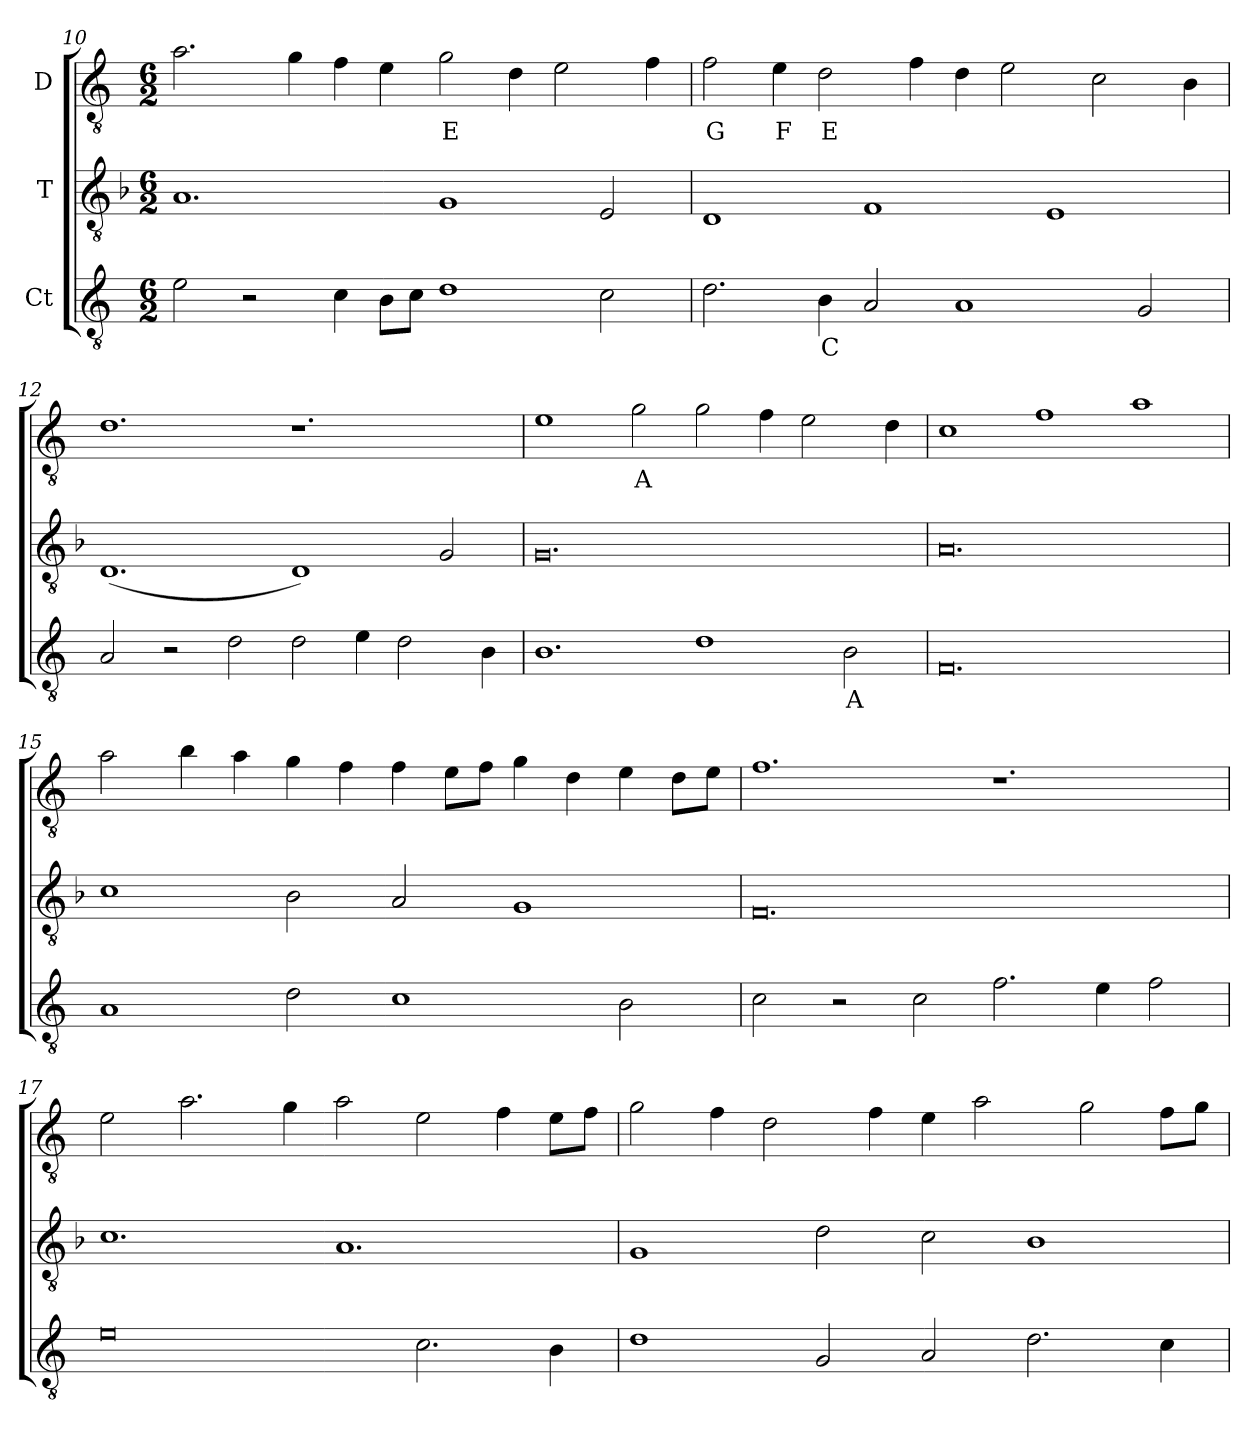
**kern	**text	**kern	**kern	**text
*part3	*part3	*part2	*part1	*part1
*staff3	*staff3	*staff2	*staff1	*staff1
*I"Ct	*	*I"T	*I"D	*
*clefGv2	*	*clefGv2	*clefGv2	*
*ITrd7c12	*	*ITrd7c12	*ITrd7c12	*
*k[]	*	*k[b-]	*k[]	*
*C:	*	*F:	*C:	*
*M6/2	*	*M6/2	*M6/2	*
=10	=10	=10	=10	=10
2Ei\	.	1.AAi/	2.Ai\	.
2r	.	.	.	.
.	.	.	4Gi\	.
4Ci\	.	.	4Fi\	.
8BBi\L	.	.	4Ei\	.
8Ci\J	.	.	.	.
!	!	!	!	!LO:LY:b:color=#000000
1Di\	.	1GGi/	2Gi\	E
.	.	.	4Di\	.
.	.	.	2Ei\	.
2Ci\	.	2EEi/	.	.
.	.	.	4Fi\	.
=11	=11	=11	=11	=11
!	!	!	!	!LO:LY:b:color=#000000
2.Di\	.	1DDi/	2Fi\	G
!	!	!	!	!LO:LY:b:color=#000000
.	.	.	4Ei\	F
!	!LO:LY:b:color=#000000	!	!	!
!	!	!	!	!LO:LY:b:color=#000000
4BBi\	C	.	2Di\	E
2AAi/	.	1FFi/	.	.
.	.	.	4Fi\	.
1AAi/	.	.	4Di\	.
.	.	.	2Ei\	.
.	.	1EEi/	.	.
.	.	.	2Ci\	.
2GGi/	.	.	.	.
.	.	.	4BBi\	.
=12	=12	=12	=12	=12
2AAi/	.	(1.DDi/	1.Di\	.
2r	.	.	.	.
2Di\	.	.	.	.
2Di\	.	1DDi/)	1.r	.
4Ei\	.	.	.	.
2Di\	.	.	.	.
.	.	2GGi/	.	.
4BBi\	.	.	.	.
!!LO:LB:g=z
=13	=13	=13	=13	=13
1.BBi/	.	0.GGi/	1Ei\	.
!	!	!	!	!LO:LY:b:color=#000000
.	.	.	2Gi\	A
1Di\	.	.	2Gi\	.
.	.	.	4Fi\	.
.	.	.	2Ei\	.
!	!LO:LY:b:color=#000000	!	!	!
2BBi\	A	.	.	.
.	.	.	4Di\	.
=14	=14	=14	=14	=14
0.FFi/	.	0.AAi/	1Ci\	.
.	.	.	1Fi\	.
.	.	.	1Ai\	.
=15	=15	=15	=15	=15
1AAi/	.	1Ci\	2Ai\	.
.	.	.	4Bi\	.
.	.	.	4Ai\	.
2Di\	.	2BB-i\	4Gi\	.
.	.	.	4Fi\	.
1Ci\	.	2AAi/	4Fi\	.
.	.	.	8Ei\L	.
.	.	.	8Fi\J	.
.	.	1GGi/	4Gi\	.
.	.	.	4Di\	.
2BBi\	.	.	4Ei\	.
.	.	.	8Di\L	.
.	.	.	8Ei\J	.
!!LO:LB:g=z
=16	=16	=16	=16	=16
2Ci\	.	0.FFi/	1.Fi\	.
2r	.	.	.	.
2Ci\	.	.	.	.
2.Fi\	.	.	1.r	.
4Ei\	.	.	.	.
2Fi\	.	.	.	.
=17	=17	=17	=17	=17
0Ei\	.	1.Ci\	2Ei\	.
.	.	.	2.Ai\	.
.	.	.	4Gi\	.
.	.	1.AAi/	2Ai\	.
2.Ci\	.	.	2Ei\	.
.	.	.	4Fi\	.
4BBi\	.	.	8Ei\L	.
.	.	.	8Fi\J	.
=18	=18	=18	=18	=18
1Di\	.	1GGi/	2Gi\	.
.	.	.	4Fi\	.
.	.	.	2Di\	.
2GGi/	.	2Di\	.	.
.	.	.	4Fi\	.
2AAi/	.	2Ci\	4Ei\	.
.	.	.	2Ai\	.
2.Di\	.	1BB-i/	.	.
.	.	.	2Gi\	.
4Ci\	.	.	8Fi\L	.
.	.	.	8Gi\J	.
=	=	=	=	=
*-	*-	*-	*-	*-
